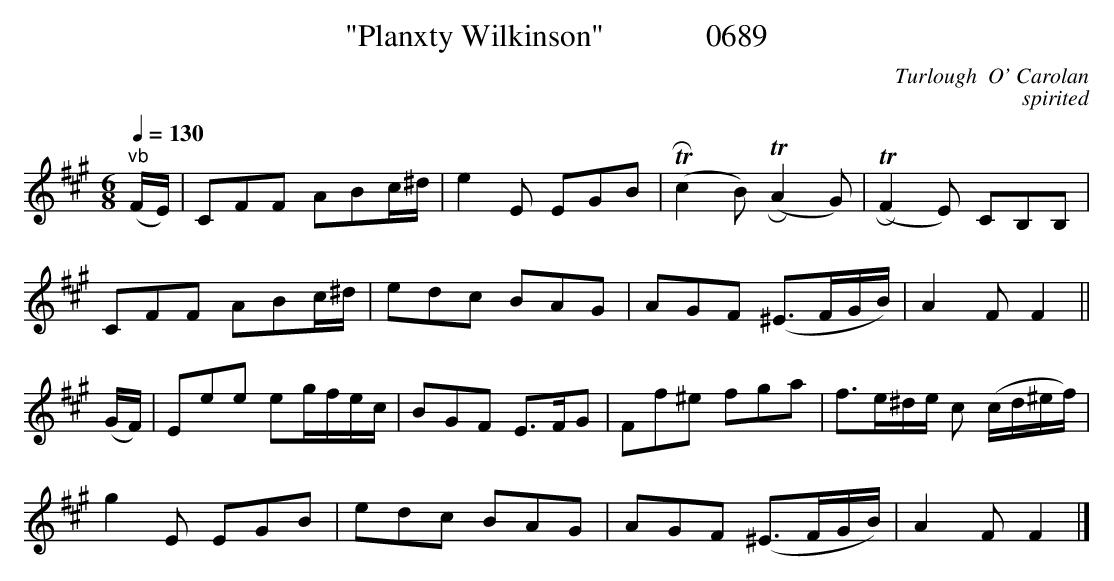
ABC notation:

X:1
T:"Planxty Wilkinson"             0689
C:Turlough  O' Carolan
C:spirited
Q:1/4=130
M:6/8
L:1/8
K:A
"^vb"(F/2E/2)|CFF ABc/2^d/2|e2E EGB|TR(c2B) TR(A2G)|TR(F2E) CB,B,|
CFF ABc/2^d/2|edc BAG|AGF (^E3/2F/2G/2B/2)|A2F F2||
(G/2F/2)|Eee eg/2f/2e/2c/2|BGF E3/2F/2G|Ff^e fga|f3/2e/2^d/2e/2 c (c/2d/2^e/2f/2)|
g2E EGB|edc BAG|AGF (^E3/2F/2G/2B/2)|A2F F2|]
